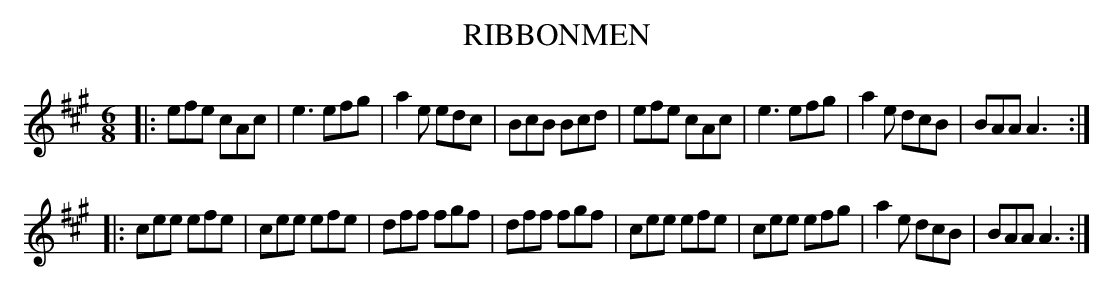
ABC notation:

X:1
T: RIBBONMEN
M: 6/8
L: 1/8
K: A
|:\
efe cAc | e3  efg | a2e edc | BcB Bcd |\
efe cAc | e3  efg | a2e dcB | BAA A3 :|
|:\
cee efe | cee efe | dff fgf | dff fgf |\
cee efe | cee efg | a2e dcB | BAA A3 :|
